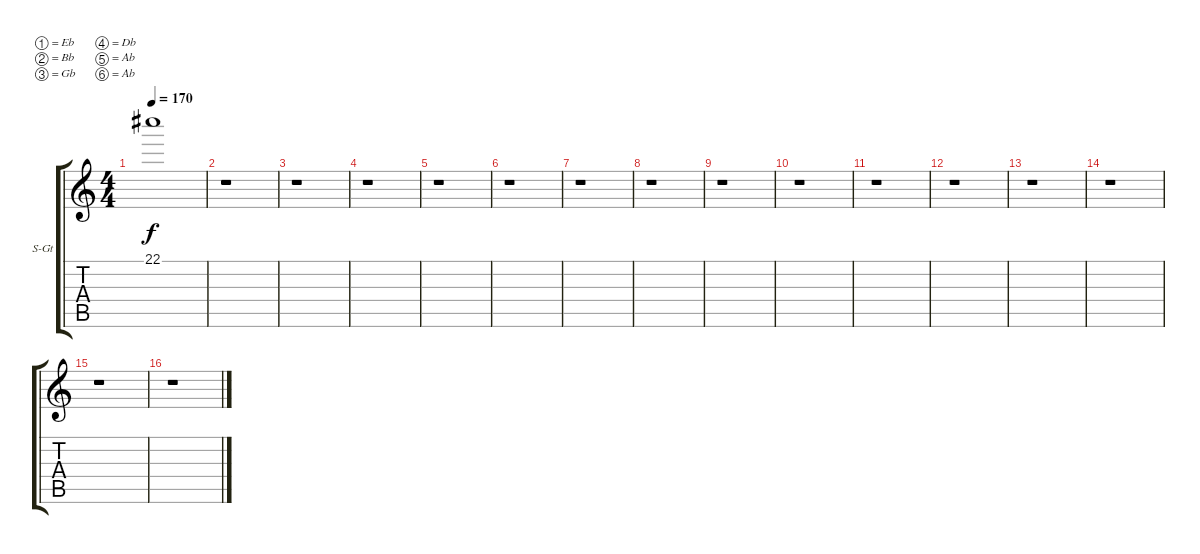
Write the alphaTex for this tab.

\bracketExtendMode groupsimilarinstruments
\firstSystemTrackNameOrientation horizontal
\otherSystemsTrackNameOrientation horizontal
\track ("Дмитрий Иванов / Эффекты" "S-Gt") {instrument glockenspiel}
\staff {score tabs}
\tuning (Eb4 Bb3 Gb3 Db2 Ab1 Ab0)
\displaytranspose 12
\ts (4 4)
\tempo 170
\clef g2
\ks c
22.1.1{dy f} |
r.1 |
r.1 |
r.1 |
r.1 |
r.1 |
r.1 |
r.1 |
r.1 |
r.1 |
r.1 |
r.1 |
r.1 |
r.1 |
r.1 |
r.1
